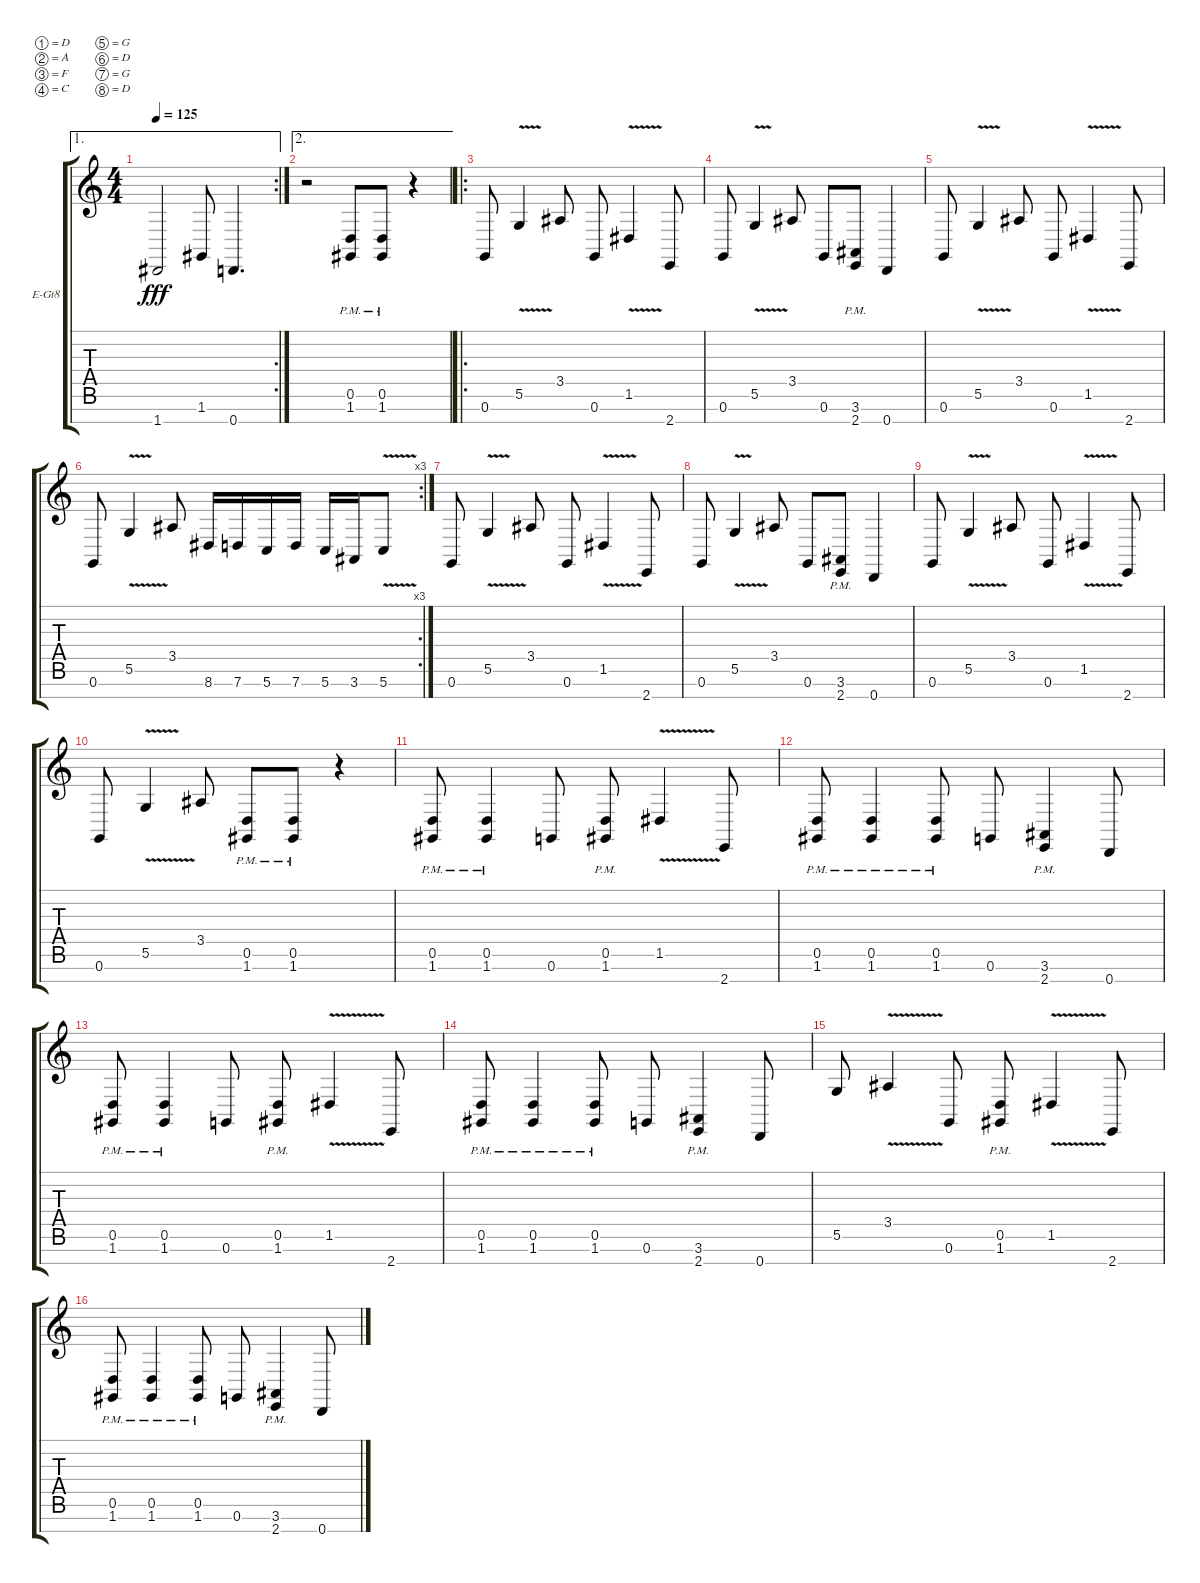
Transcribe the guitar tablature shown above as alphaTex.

\bracketExtendMode groupsimilarinstruments
\firstSystemTrackNameOrientation horizontal
\otherSystemsTrackNameOrientation horizontal
\track ("Jae" "E-Gt8") {instrument distortionguitar}
\staff {score tabs}
\tuning (D4 A3 F3 C3 G2 D2 G1 D1)
\ae 1
\rc 2
\ts (4 4)
\tempo 125
\clef g2
\ks c
1.8{t}.2{dy fff} 1.7.8 0.8.4{d} |
\ae 2
r.2 (1.7{pm} 0.6{pm}).8 (1.7{pm} 0.6{pm}).8 r.4 |
\ro
0.7.8 5.6{v}.4 3.5.8 0.7.8 1.6{v}.4 2.8.8 |
0.7.8 5.6{v}.4 3.5.8 0.7.8 (2.8{pm} 3.7{pm}).8 0.8.4 |
0.7.8 5.6{v}.4 3.5.8 0.7.8 1.6{v}.4 2.8.8 |
\rc 3
0.7.8 5.6{v}.4 3.5.8 8.7.16 7.7.16 5.7.16 7.7.16 5.7.16 3.7.16 5.7{v}.8 |
0.7.8 5.6{v}.4 3.5.8 0.7.8 1.6{v}.4 2.8.8 |
0.7.8 5.6{v}.4 3.5.8 0.7.8 (2.8{pm} 3.7{pm}).8 0.8.4 |
0.7.8 5.6{v}.4 3.5.8 0.7.8 1.6{v}.4 2.8.8 |
0.7.8 5.6{v}.4 3.5.8 (1.7{pm} 0.6{pm}).8 (1.7{pm} 0.6{pm}).8 r.4 |
(1.7{pm} 0.6{pm}).8 (1.7{pm} 0.6{pm}).4 0.7.8 (1.7{pm} 0.6{pm}).8 1.6{v}.4 2.8.8 |
(1.7{pm} 0.6{pm}).8 (1.7{pm} 0.6{pm}).4 (1.7{pm} 0.6{pm}).8 0.7.8 (2.8{pm} 3.7{pm}).4 0.8.8 |
(1.7{pm} 0.6{pm}).8 (1.7{pm} 0.6{pm}).4 0.7.8 (1.7{pm} 0.6{pm}).8 1.6{v}.4 2.8.8 |
(1.7{pm} 0.6{pm}).8 (1.7{pm} 0.6{pm}).4 (1.7{pm} 0.6{pm}).8 0.7.8 (2.8{pm} 3.7{pm}).4 0.8.8 |
5.6.8 3.5{v}.4 0.7.8 (1.7{pm} 0.6{pm}).8 1.6{v}.4 2.8.8 |
(1.7{pm} 0.6{pm}).8 (1.7{pm} 0.6{pm}).4 (1.7{pm} 0.6{pm}).8 0.7.8 (2.8{pm} 3.7{pm}).4 0.8.8
